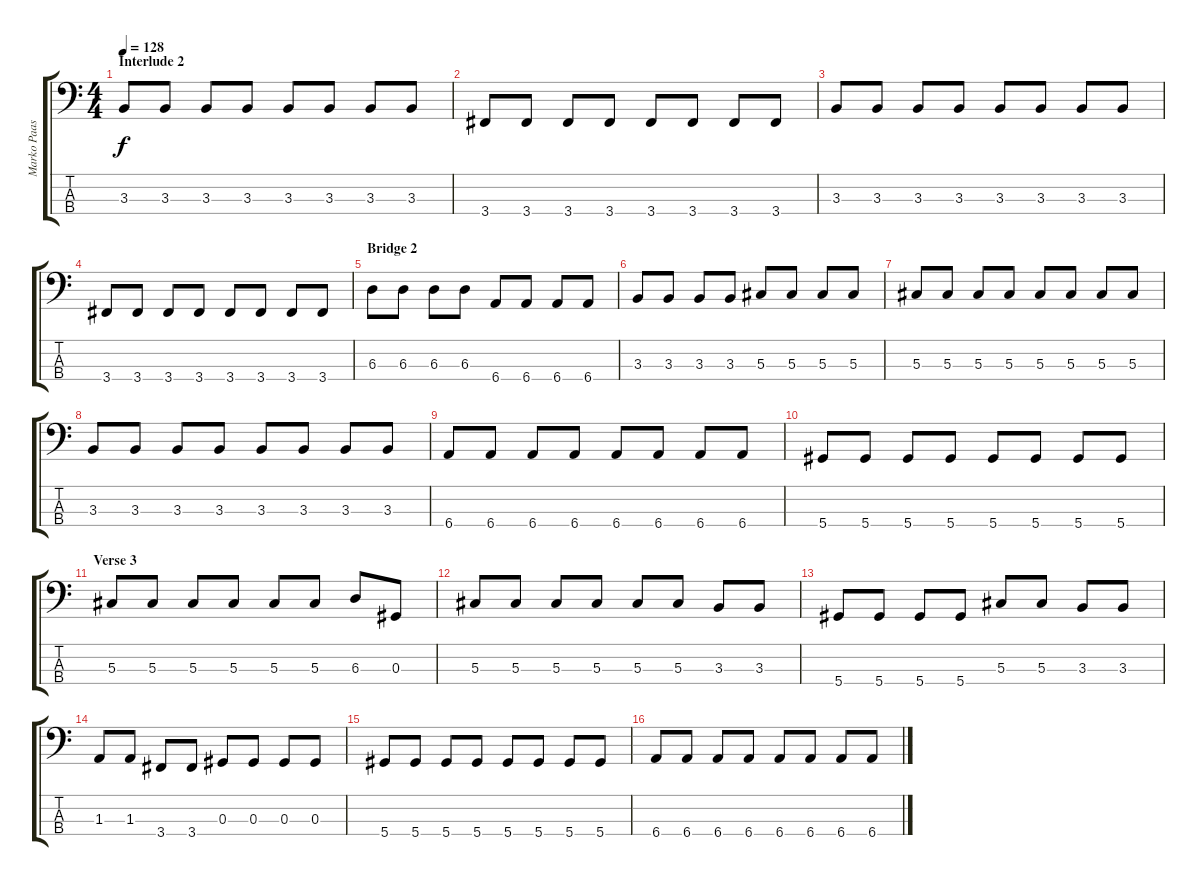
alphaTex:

\track ("Marko Paasikoski" "Marko Paas") {instrument electricbasspick}
\staff {score tabs}
\tuning (Gb2 Db2 Ab1 Eb1) {hide}
\ts (4 4)
\section ("" "Interlude 2")
\tempo 128
\clef f4
\ks c
3.3.8{dy f} 3.3.8 3.3.8 3.3.8 3.3.8 3.3.8 3.3.8 3.3.8 |
3.4.8 3.4.8 3.4.8 3.4.8 3.4.8 3.4.8 3.4.8 3.4.8 |
3.3.8 3.3.8 3.3.8 3.3.8 3.3.8 3.3.8 3.3.8 3.3.8 |
3.4.8 3.4.8 3.4.8 3.4.8 3.4.8 3.4.8 3.4.8 3.4.8 |
\section ("" "Bridge 2")
6.3.8 6.3.8 6.3.8 6.3.8 6.4.8 6.4.8 6.4.8 6.4.8 |
3.3.8 3.3.8 3.3.8 3.3.8 5.3.8 5.3.8 5.3.8 5.3.8 |
5.3.8 5.3.8 5.3.8 5.3.8 5.3.8 5.3.8 5.3.8 5.3.8 |
3.3.8 3.3.8 3.3.8 3.3.8 3.3.8 3.3.8 3.3.8 3.3.8 |
6.4.8 6.4.8 6.4.8 6.4.8 6.4.8 6.4.8 6.4.8 6.4.8 |
5.4.8 5.4.8 5.4.8 5.4.8 5.4.8 5.4.8 5.4.8 5.4.8 |
\section ("" "Verse 3")
5.3.8 5.3.8 5.3.8 5.3.8 5.3.8 5.3.8 6.3.8 0.3.8 |
5.3.8 5.3.8 5.3.8 5.3.8 5.3.8 5.3.8 3.3.8 3.3.8 |
5.4.8 5.4.8 5.4.8 5.4.8 5.3.8 5.3.8 3.3.8 3.3.8 |
1.3.8 1.3.8 3.4.8 3.4.8 0.3.8 0.3.8 0.3.8 0.3.8 |
5.4.8 5.4.8 5.4.8 5.4.8 5.4.8 5.4.8 5.4.8 5.4.8 |
6.4.8 6.4.8 6.4.8 6.4.8 6.4.8 6.4.8 6.4.8 6.4.8
